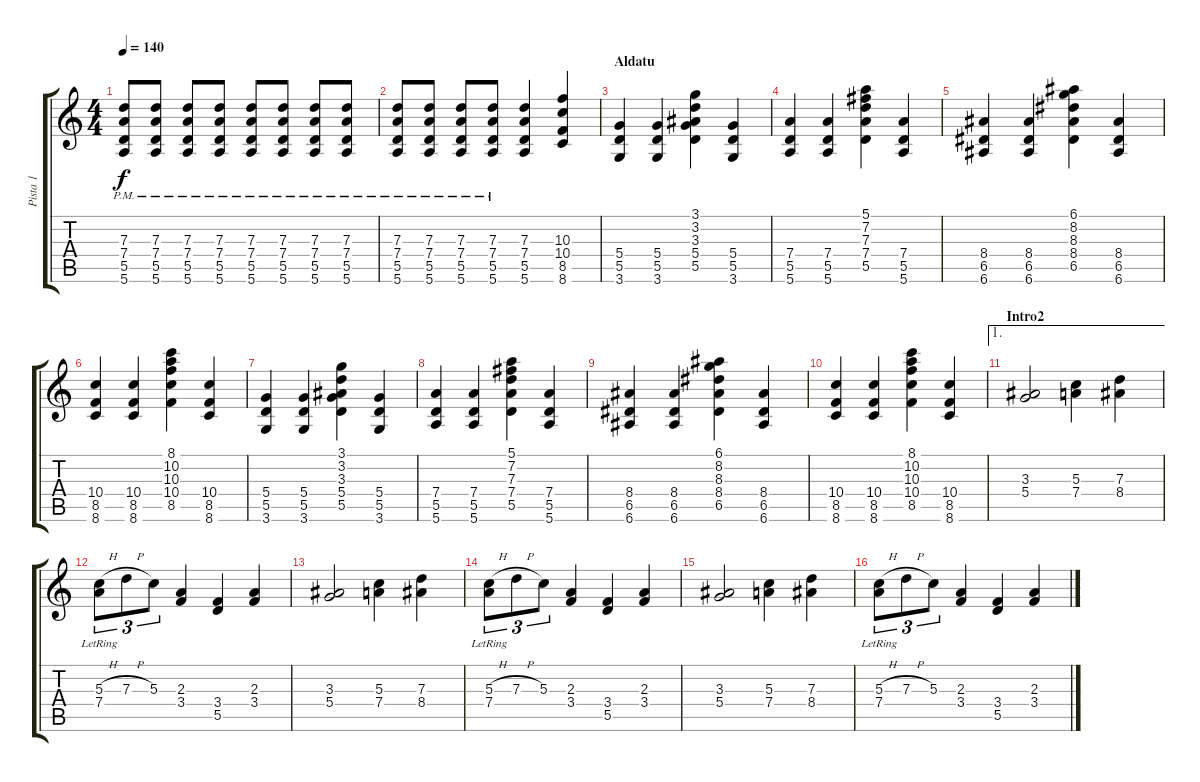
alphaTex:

\track ("Pista 1" "Pista 1") {instrument overdrivenguitar}
\staff {score tabs}
\tuning (E4 B3 G3 D3 A2 E2) {hide}
\ts (4 4)
\tempo 140
\clef g2
\ks c
(7.3{pm} 7.4 5.5 5.6).8{dy f} (7.3{pm} 7.4 5.5 5.6).8 (7.3{pm} 7.4 5.5 5.6).8 (7.3{pm} 7.4 5.5 5.6).8 (7.3{pm} 7.4 5.5 5.6).8 (7.3{pm} 7.4 5.5 5.6).8 (7.3{pm} 7.4 5.5 5.6).8 (7.3{pm} 7.4 5.5 5.6).8 |
(7.3{pm} 7.4 5.5 5.6).8 (7.3{pm} 7.4 5.5 5.6).8 (7.3{pm} 7.4 5.5 5.6).8 (7.3{pm} 7.4 5.5 5.6).8 (7.3 7.4 5.5 5.6).4 (10.3 10.4 8.5 8.6).4 |
\section ("" "Aldatu")
(5.4 5.5 3.6).4 (5.4 5.5 3.6).4 (3.1 3.2 3.3 5.4 5.5).4 (5.4 5.5 3.6).4 |
(7.4 5.5 5.6).4 (7.4 5.5 5.6).4 (5.1 7.2 7.3 7.4 5.5).4 (7.4 5.5 5.6).4 |
(8.4 6.5 6.6).4 (8.4 6.5 6.6).4 (6.1 8.2 8.3 8.4 6.5).4 (8.4 6.5 6.6).4 |
(10.4 8.5 8.6).4 (10.4 8.5 8.6).4 (8.1 10.2 10.3 10.4 8.5).4 (10.4 8.5 8.6).4 |
(5.4 5.5 3.6).4 (5.4 5.5 3.6).4 (3.1 3.2 3.3 5.4 5.5).4 (5.4 5.5 3.6).4 |
(7.4 5.5 5.6).4 (7.4 5.5 5.6).4 (5.1 7.2 7.3 7.4 5.5).4 (7.4 5.5 5.6).4 |
(8.4 6.5 6.6).4 (8.4 6.5 6.6).4 (6.1 8.2 8.3 8.4 6.5).4 (8.4 6.5 6.6).4 |
(10.4 8.5 8.6).4 (10.4 8.5 8.6).4 (8.1 10.2 10.3 10.4 8.5).4 (10.4 8.5 8.6).4 |
\ae 1
\section ("" "Intro2")
(3.3 5.4).2{volume 13} (5.3 7.4).4 (7.3 8.4).4 |
(5.3{h} 7.4{lr}).8{tu (3 2)} 7.3{h}.8{tu (3 2)} 5.3.8{tu (3 2)} (2.3 3.4).4 (3.4 5.5).4 (2.3 3.4).4 |
(3.3 5.4).2 (5.3 7.4).4 (7.3 8.4).4 |
(5.3{h} 7.4{lr}).8{tu (3 2)} 7.3{h}.8{tu (3 2)} 5.3.8{tu (3 2)} (2.3 3.4).4 (3.4 5.5).4 (2.3 3.4).4 |
(3.3 5.4).2 (5.3 7.4).4 (7.3 8.4).4 |
(5.3{h} 7.4{lr}).8{tu (3 2)} 7.3{h}.8{tu (3 2)} 5.3.8{tu (3 2)} (2.3 3.4).4 (3.4 5.5).4 (2.3 3.4).4
